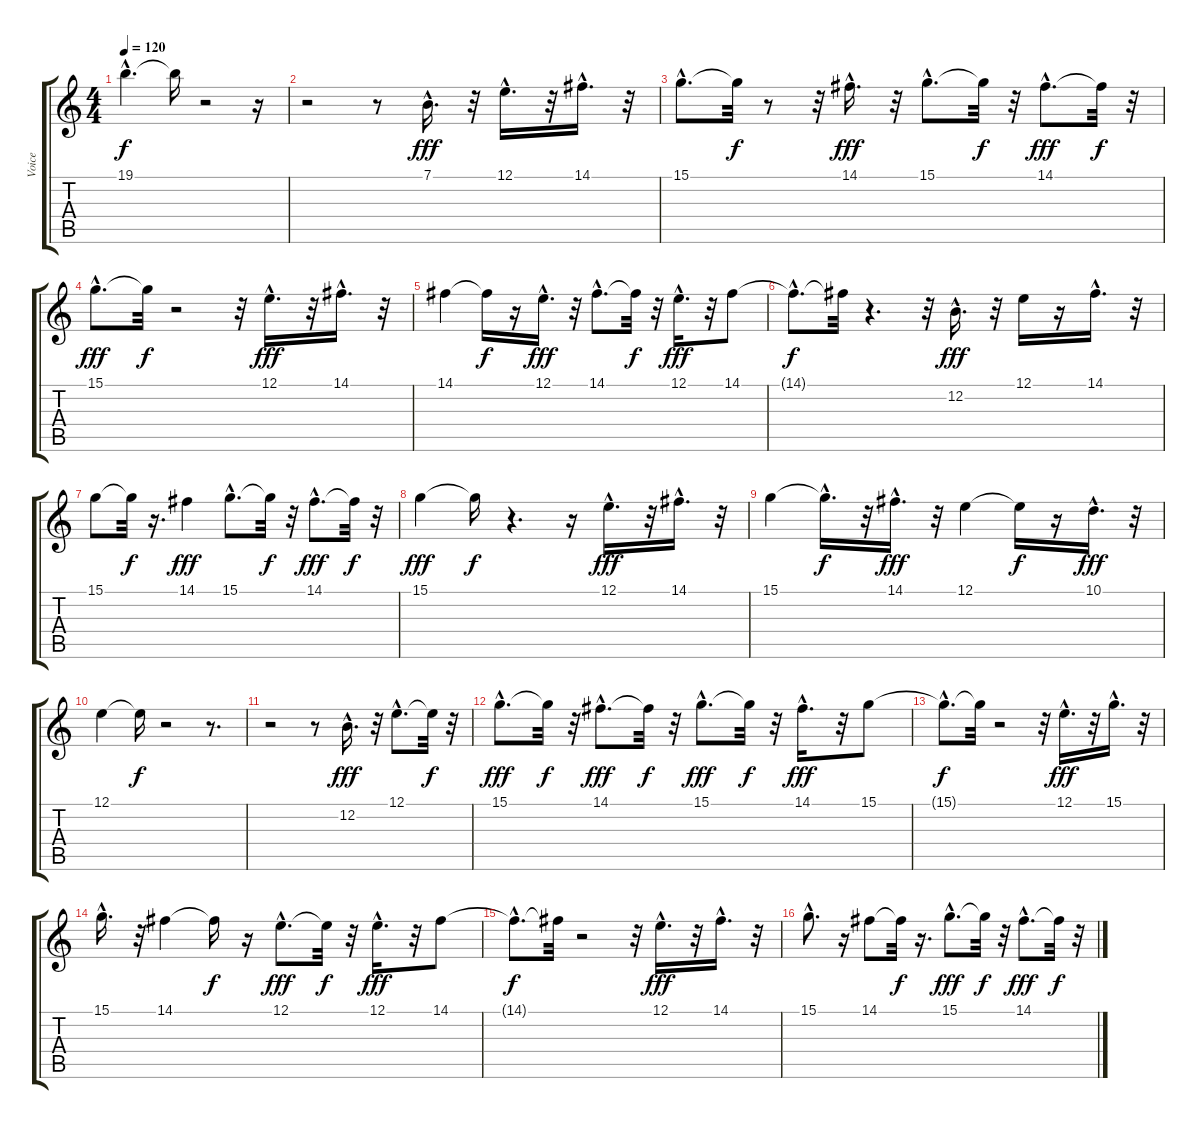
\track ("Voice" "Voice") {instrument synthvoice}
\staff {score tabs}
\tuning (E4 B3 G3 D3 A2 E2) {hide}
\ts (4 4)
\tempo 120
\clef g2
\ks c
19.1{hac t}.4{d dy f} 19.1{t}.16 r.2 r.16 |
r.2 r.8 7.1{hac}.16{d dy fff} r.32 12.1{hac}.16{d} r.32 14.1{hac}.16{d} r.32 |
15.1{hac}.8{d} 15.1{t}.32{dy f} r.8 r.32 14.1{hac}.16{d dy fff} r.32 15.1{hac}.8{d} 15.1{t}.32{dy f} r.32 14.1{hac}.8{d dy fff} 14.1{t}.32{dy f} r.32 |
15.1{hac}.8{d dy fff} 15.1{t}.32{dy f} r.2 r.32 12.1{hac}.16{d dy fff} r.32 14.1{hac}.16{d} r.32 |
14.1.4 14.1{t}.16{dy f} r.16 12.1{hac}.16{d dy fff} r.32 14.1{hac}.8{d} 14.1{t}.32{dy f} r.32 12.1{hac}.16{d dy fff} r.32 14.1.8 |
14.1{hac t}.8{d dy f} 14.1{t}.32 r.4{d} r.32 12.2{hac}.16{d dy fff} r.32 12.1.16 r.16 14.1{hac}.16{d} r.32 |
15.1.8 15.1{t}.32{dy f} r.16{d} 14.1.4{dy fff} 15.1{hac}.8{d} 15.1{t}.32{dy f} r.32 14.1{hac}.8{d dy fff} 14.1{t}.32{dy f} r.32 |
15.1.4{dy fff} 15.1{t}.16{dy f} r.4{d} r.16 12.1{hac}.16{d dy fff} r.32 14.1{hac}.16{d} r.32 |
15.1.4 15.1{hac t}.16{d dy f} r.32 14.1{hac}.16{d dy fff} r.32 12.1.4 12.1{t}.16{dy f} r.16 10.1{hac}.16{d dy fff} r.32 |
12.1.4 12.1{t}.16{dy f} r.2 r.8{d} |
r.2 r.8 12.2{hac}.16{d dy fff} r.32 12.1{hac}.8{d} 12.1{t}.32{dy f} r.32 |
15.1{hac}.8{d dy fff} 15.1{t}.32{dy f} r.32 14.1{hac}.8{d dy fff} 14.1{t}.32{dy f} r.32 15.1{hac}.8{d dy fff} 15.1{t}.32{dy f} r.32 14.1{hac}.16{d dy fff} r.32 15.1.8 |
15.1{hac t}.8{d dy f} 15.1{t}.32 r.2 r.32 12.1{hac}.16{d dy fff} r.32 15.1{hac}.16{d} r.32 |
15.1{hac}.16{d} r.32 14.1.4 14.1{t}.16{dy f} r.16 12.1{hac}.8{d dy fff} 12.1{t}.32{dy f} r.32 12.1{hac}.16{d dy fff} r.32 14.1.8 |
14.1{hac t}.8{d dy f} 14.1{t}.32 r.2 r.32 12.1{hac}.16{d dy fff} r.32 14.1{hac}.16{d} r.32 |
15.1{hac}.8{d} r.16 14.1.8 14.1{t}.32{dy f} r.16{d} 15.1{hac}.8{d dy fff} 15.1{t}.32{dy f} r.32 14.1{hac}.8{d dy fff} 14.1{t}.32{dy f} r.32
